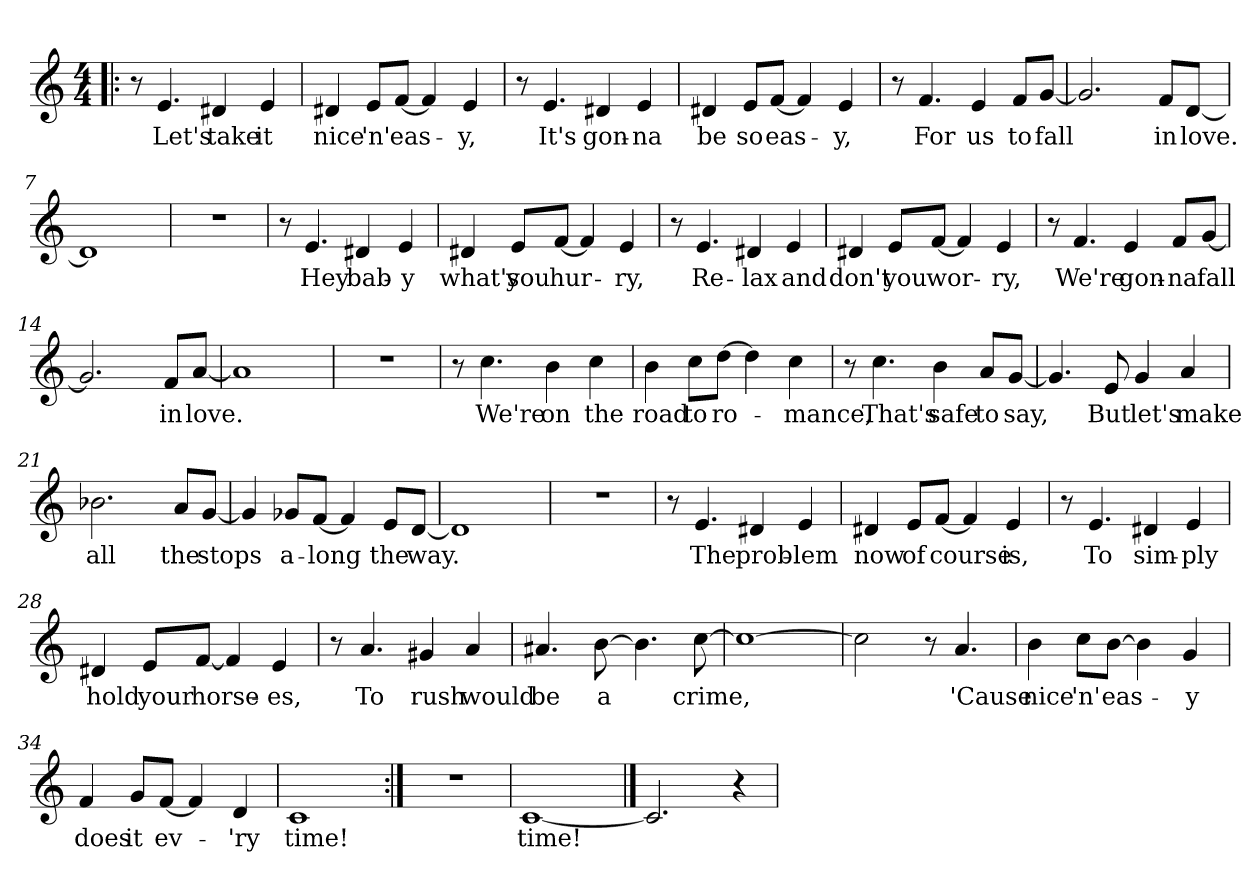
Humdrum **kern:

**kern	**text
*part1	*part1
*staff1	*staff1
*clefG2	*
*k[]	*
*C:	*
*M4/4	*
=1!|:	=1!|:
8r	.
4.e/	Let's
4d#X/	take
4e/	it
=2	=2
4d#X/	nice
8e/L	'n'
[8f/J	eas-
4f/]	.
4e/	y,
=3	=3
8r	.
4.e/	It's
4d#X/	gon-
4e/	-na
=4	=4
4d#X/	be
8e/L	so
[8f/J	eas-
4f/]	.
4e/	-y,
!!LO:LB:g=z
=5	=5
8r	.
4.f/	For
4e/	us
8f/L	to
[8g/J	fall
=6	=6
2.g/]	.
8f/L	in
[8d/J	love.
=7	=7
1d]	.
=8	=8
1r	.
=9	=9
8r	.
4.e/	Hey
4d#X/	bab-
4e/	-y
=10	=10
4d#X/	what's
8e/L	you
[8f/J	hur-
4f/]	.
4e/	ry,
!!LO:LB:g=z
=11	=11
8r	.
4.e/	Re-
4d#X/	-lax
4e/	and
=12	=12
4d#X/	don't
8e/L	you
[8f/J	wor-
4f/]	.
4e/	-ry,
=13	=13
8r	.
4.f/	We're
4e/	gon-
8f/L	-na
[8g/J	fall
=14	=14
2.g/]	.
8f/L	in
[8a/J	love.
=15	=15
1a]	.
!!LO:LB:g=z
=16	=16
1r	.
=17	=17
8r	.
4.cc\	We're
4b\	on
4cc\	the
=18	=18
4b\	road
8cc\L	to
[8dd\J	ro-
4dd\]	.
4cc\	mance,
=19	=19
8r	.
4.cc\	That's
4b\	safe
8a/L	to
[8g/J	say,
!!LO:LB:g=z
=20	=20
4.g/]	.
8e/	But
4g/	let's
4a/	make
=21	=21
2.b-X\	all
8a/L	the
[8g/J	stops
=22	=22
4g/]	.
8g-X/L	a-
[8f/J	-long
4f/]	.
8e/L	the
[8d/J	way.
=23	=23
1d]	.
=24	=24
1r	.
!!LO:LB:g=z
=25	=25
8r	.
4.e/	The
4d#X/	prob-
4e/	-lem
=26	=26
4d#X/	now
8e/L	of
[8f/J	course
4f/]	.
4e/	is,
=27	=27
8r	.
4.e/	To
4d#X/	sim-
4e/	-ply
=28	=28
4d#X/	hold
8e/L	your
[8f/J	horse-
4f/]	.
4e/	-es,
!!LO:LB:g=z
=29	=29
8r	.
4.a/	To
4g#X/	rush
4a/	would
=30	=30
4.a#X/	be
[8b\	a
4.b\]	.
[8cc\	crime,
=31	=31
1cc_	.
=32	=32
2cc\]	.
8r	.
4.a/	'Cause
=33	=33
4b\	nice
8cc\L	'n'
[8b\J	eas-
4b\]	.
4g/	-y
!!LO:LB:g=z
=34	=34
4f/	does
8g/L	it
[8f/J	ev-
4f/]	.
4d/	-'ry
=35	=35
1c	time!
=36:|!	=36:|!
1r	.
=37	=37
[1c	time!
==38	==38
2.c/]	.
4r	.
=	=
*-	*-
